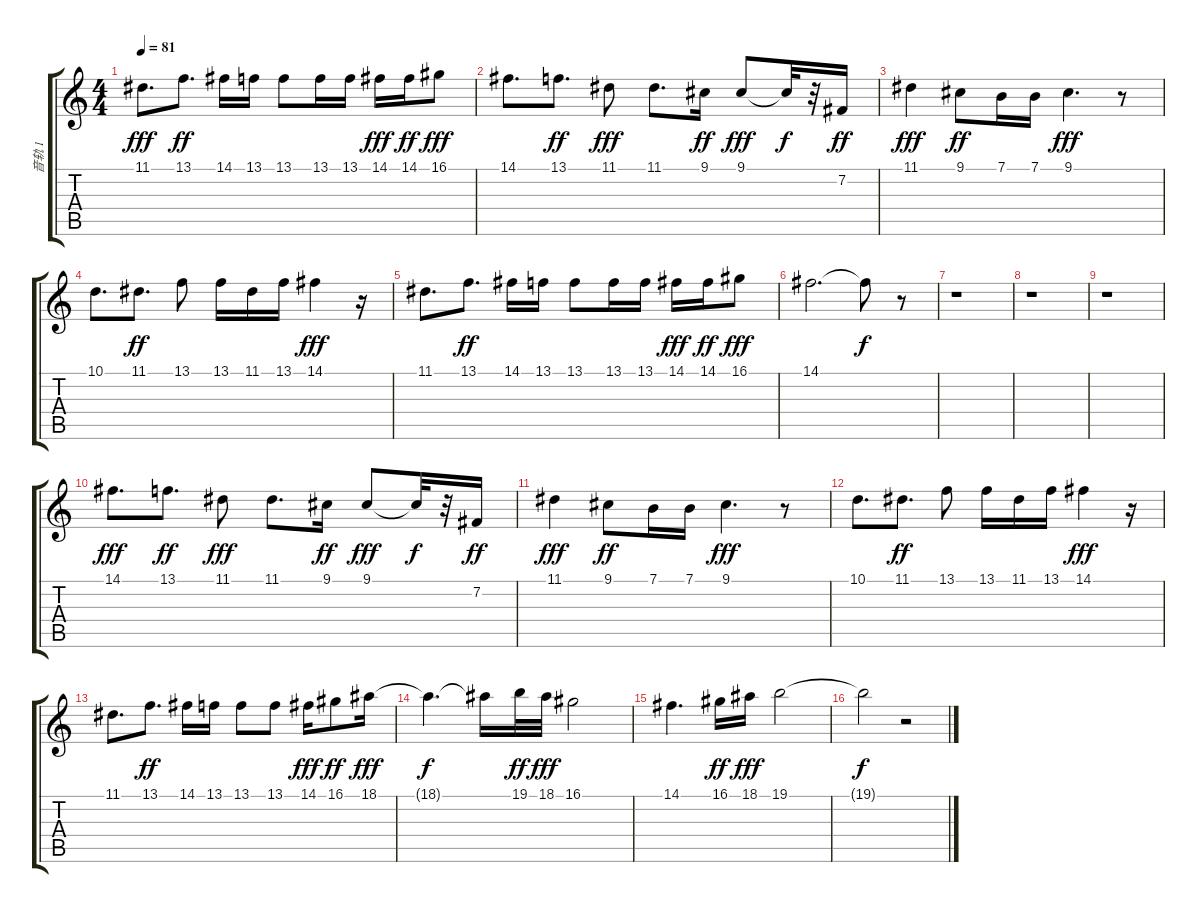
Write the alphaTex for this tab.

\track ("音轨 1" "音轨 1") {instrument flute}
\staff {score tabs}
\tuning (E4 B3 G3 D3 A2 E2) {hide}
\ts (4 4)
\tempo 81
\clef g2
\ks c
11.1.8{d dy fff} 13.1.8{d dy ff} 14.1.16 13.1.16 13.1.8 13.1.16 13.1.16 14.1.16{dy fff} 14.1.16{dy ff} 16.1.8{dy fff} |
14.1.8{d} 13.1.8{d dy ff} 11.1.8{dy fff} 11.1.8{d} 9.1.16{dy ff} 9.1.8{dy fff} 9.1{t}.32{dy f} r.32 7.2.16{dy ff} |
11.1.4{dy fff} 9.1.8{dy ff} 7.1.16 7.1.16 9.1.4{d dy fff} r.8 |
10.1.8{d} 11.1.8{d dy ff} 13.1.8 13.1.16 11.1.16 13.1.16 14.1.4{dy fff} r.16 |
11.1.8{d} 13.1.8{d dy ff} 14.1.16 13.1.16 13.1.8 13.1.16 13.1.16 14.1.16{dy fff} 14.1.16{dy ff} 16.1.8{dy fff} |
14.1.2{d} 14.1{t}.8{dy f} r.8 |
r.1 |
r.1 |
r.1 |
14.1.8{d dy fff} 13.1.8{d dy ff} 11.1.8{dy fff} 11.1.8{d} 9.1.16{dy ff} 9.1.8{dy fff} 9.1{t}.32{dy f} r.32 7.2.16{dy ff} |
11.1.4{dy fff} 9.1.8{dy ff} 7.1.16 7.1.16 9.1.4{d dy fff} r.8 |
10.1.8{d} 11.1.8{d dy ff} 13.1.8 13.1.16 11.1.16 13.1.16 14.1.4{dy fff} r.16 |
11.1.8{d} 13.1.8{d dy ff} 14.1.16 13.1.16 13.1.8 13.1.8 14.1.16{dy fff} 16.1.8{dy ff} 18.1.16{dy fff} |
18.1{t}.4{d dy f} 18.1{t}.16 19.1.32{dy ff} 18.1.32{dy fff} 16.1.2 |
14.1.4{d} 16.1.16{dy ff} 18.1.16{dy fff} 19.1.2 |
19.1{t}.2{dy f} r.2
